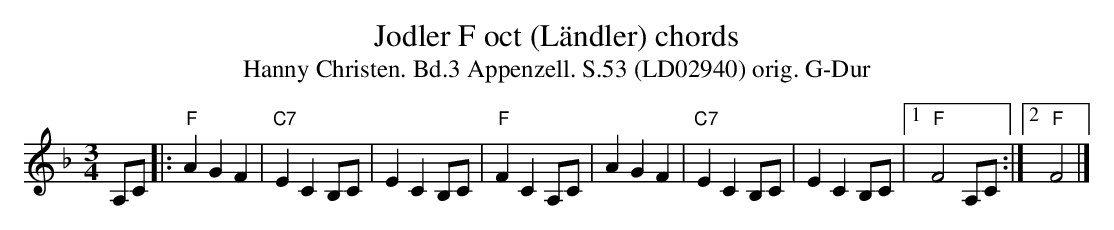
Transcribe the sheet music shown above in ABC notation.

X:1
T:Jodler F oct (Ländler) chords
T:Hanny Christen. Bd.3 Appenzell. S.53 (LD02940) orig. G-Dur
M:3/4
L:1/8
K:Fmaj%%MIDI gchordon
A,C |: "F"A2 G2 F2 | "C7"E2 C2 B,C | E2 C2 B,C | "F"F2 C2 A,C | A2 G2 F2 | "C7"E2 C2 B,C | E2 C2 B,C |1 "F"F4 A,C :|2 "F"F4 |]
